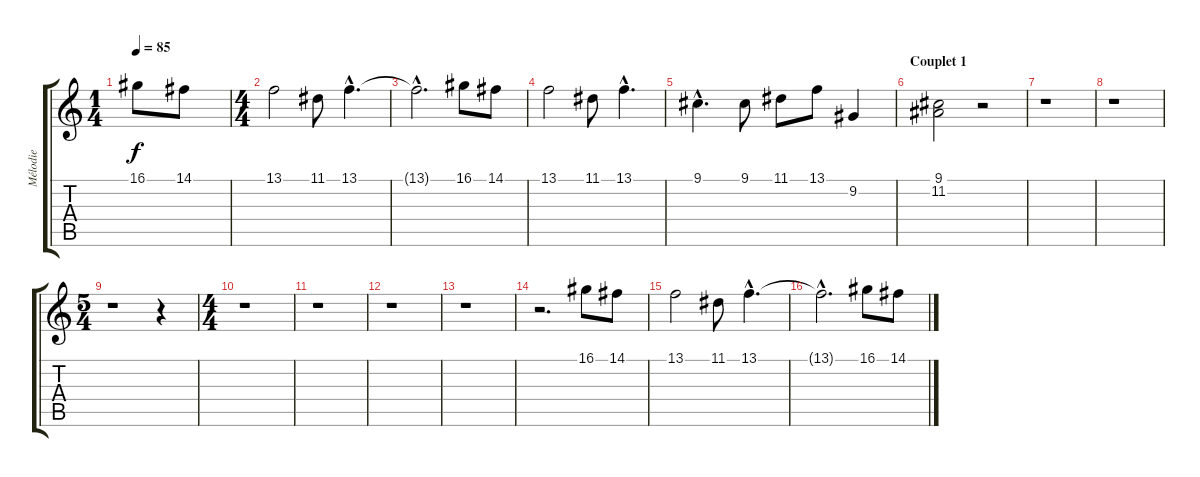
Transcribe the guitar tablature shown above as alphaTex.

\track ("Mélodie" "Mélodie") {instrument glockenspiel}
\staff {score tabs}
\tuning (E4 B3 G3 D3 A2 E2) {hide}
\ts (1 4)
\tempo 85
\clef g2
\ks c
16.1.8{dy f instrument glockenspiel} 14.1.8 |
\ts (4 4)
13.1.2 11.1.8 13.1{hac}.4{d} |
13.1{hac t}.2{d} 16.1.8 14.1.8 |
13.1.2 11.1.8 13.1{hac}.4{d} |
9.1{hac}.4{d} 9.1.8 11.1.8 13.1.8 9.2.4 |
\section ("" "Couplet 1")
(9.1 11.2).2 r.2 |
r.1 |
r.1 |
\ts (5 4)
r.1 r.4 |
\ts (4 4)
r.1 |
r.1 |
r.1 |
r.1 |
r.2{d} 16.1.8 14.1.8 |
13.1.2 11.1.8 13.1{hac}.4{d} |
13.1{hac t}.2{d} 16.1.8 14.1.8
